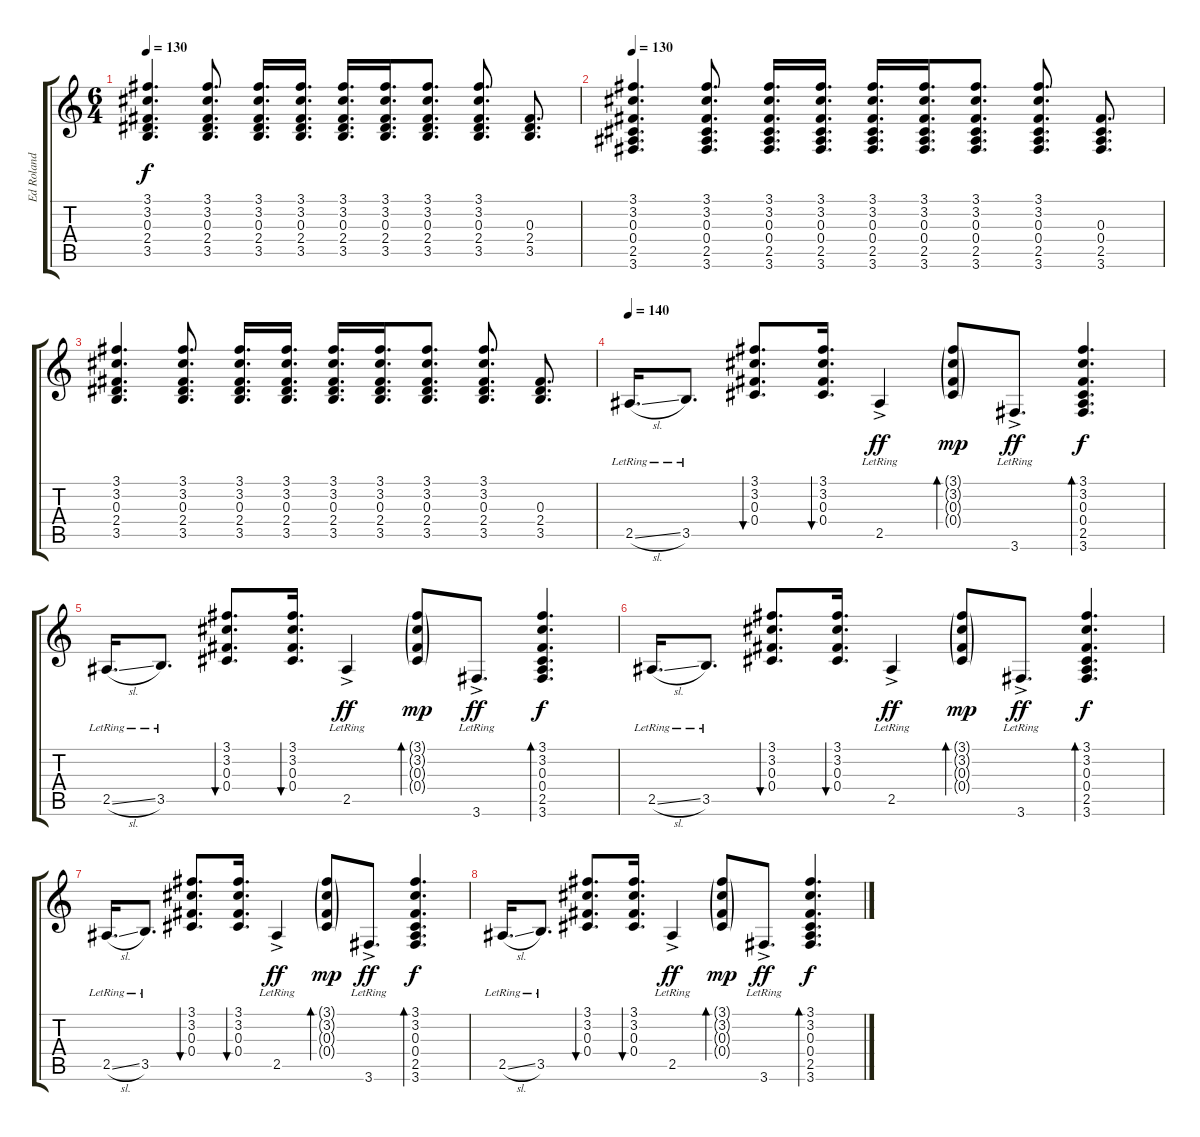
\track ("Ed Roland" "Ed Roland") {instrument acousticguitarsteel}
\staff {score tabs}
\tuning (Eb4 Bb3 Gb3 Db3 Ab2 Eb2) {hide}
\ts (6 4)
\tempo 130
\clef g2
\ks c
(3.1 3.2 0.3 2.4 3.5).4{d dy f} (3.1 3.2 0.3 2.4 3.5).8{d} (3.1 3.2 0.3 2.4 3.5).16{d} (3.1 3.2 0.3 2.4 3.5).16{d} (3.1 3.2 0.3 2.4 3.5).16{d} (3.1 3.2 0.3 2.4 3.5).16{d} (3.1 3.2 0.3 2.4 3.5).8{d} (3.1 3.2 0.3 2.4 3.5).8{d} (0.3 2.4 3.5).8{d} |
\tempo 130
(3.1 3.2 0.3 0.4 2.5 3.6).4{d} (3.1 3.2 0.3 0.4 2.5 3.6).8{d} (3.1 3.2 0.3 0.4 2.5 3.6).16{d} (3.1 3.2 0.3 0.4 2.5 3.6).16{d} (3.1 3.2 0.3 0.4 2.5 3.6).16{d} (3.1 3.2 0.3 0.4 2.5 3.6).16{d} (3.1 3.2 0.3 0.4 2.5 3.6).8{d} (3.1 3.2 0.3 0.4 2.5 3.6).8{d} (0.3 0.4 2.5 3.6).8{d} |
(3.1 3.2 0.3 2.4 3.5).4{d} (3.1 3.2 0.3 2.4 3.5).8{d} (3.1 3.2 0.3 2.4 3.5).16{d} (3.1 3.2 0.3 2.4 3.5).16{d} (3.1 3.2 0.3 2.4 3.5).16{d} (3.1 3.2 0.3 2.4 3.5).16{d} (3.1 3.2 0.3 2.4 3.5).8{d} (3.1 3.2 0.3 2.4 3.5).8{d} (0.3 2.4 3.5).8{d} |
\tempo 140
2.5{sl lr}.16{d} 3.5{lr}.8{d} (3.1 3.2 0.3 0.4).8{d bu 60} (3.1 3.2 0.3 0.4).16{d bu 60} 2.5{ac lr}.4{dy ff} (3.1{g} 3.2{g} 0.3{g} 0.4{g}).8{bd 60 dy mp} 3.6{ac lr}.8{d dy ff} (3.1 3.2 0.3 0.4 2.5 3.6).4{d bd 60 dy f} |
2.5{sl lr}.16{d} 3.5{lr}.8{d} (3.1 3.2 0.3 0.4).8{d bu 60} (3.1 3.2 0.3 0.4).16{d bu 60} 2.5{ac lr}.4{dy ff} (3.1{g} 3.2{g} 0.3{g} 0.4{g}).8{bd 60 dy mp} 3.6{ac lr}.8{d dy ff} (3.1 3.2 0.3 0.4 2.5 3.6).4{d bd 60 dy f} |
2.5{sl lr}.16{d} 3.5{lr}.8{d} (3.1 3.2 0.3 0.4).8{d bu 60} (3.1 3.2 0.3 0.4).16{d bu 60} 2.5{ac lr}.4{dy ff} (3.1{g} 3.2{g} 0.3{g} 0.4{g}).8{bd 60 dy mp} 3.6{ac lr}.8{d dy ff} (3.1 3.2 0.3 0.4 2.5 3.6).4{d bd 60 dy f} |
2.5{sl lr}.16{d} 3.5{lr}.8{d} (3.1 3.2 0.3 0.4).8{d bu 60} (3.1 3.2 0.3 0.4).16{d bu 60} 2.5{ac lr}.4{dy ff} (3.1{g} 3.2{g} 0.3{g} 0.4{g}).8{bd 60 dy mp} 3.6{ac lr}.8{d dy ff} (3.1 3.2 0.3 0.4 2.5 3.6).4{d bd 60 dy f} |
2.5{sl lr}.16{d} 3.5{lr}.8{d} (3.1 3.2 0.3 0.4).8{d bu 60} (3.1 3.2 0.3 0.4).16{d bu 60} 2.5{ac lr}.4{dy ff} (3.1{g} 3.2{g} 0.3{g} 0.4{g}).8{bd 60 dy mp} 3.6{ac lr}.8{d dy ff} (3.1 3.2 0.3 0.4 2.5 3.6).4{d bd 60 dy f}
